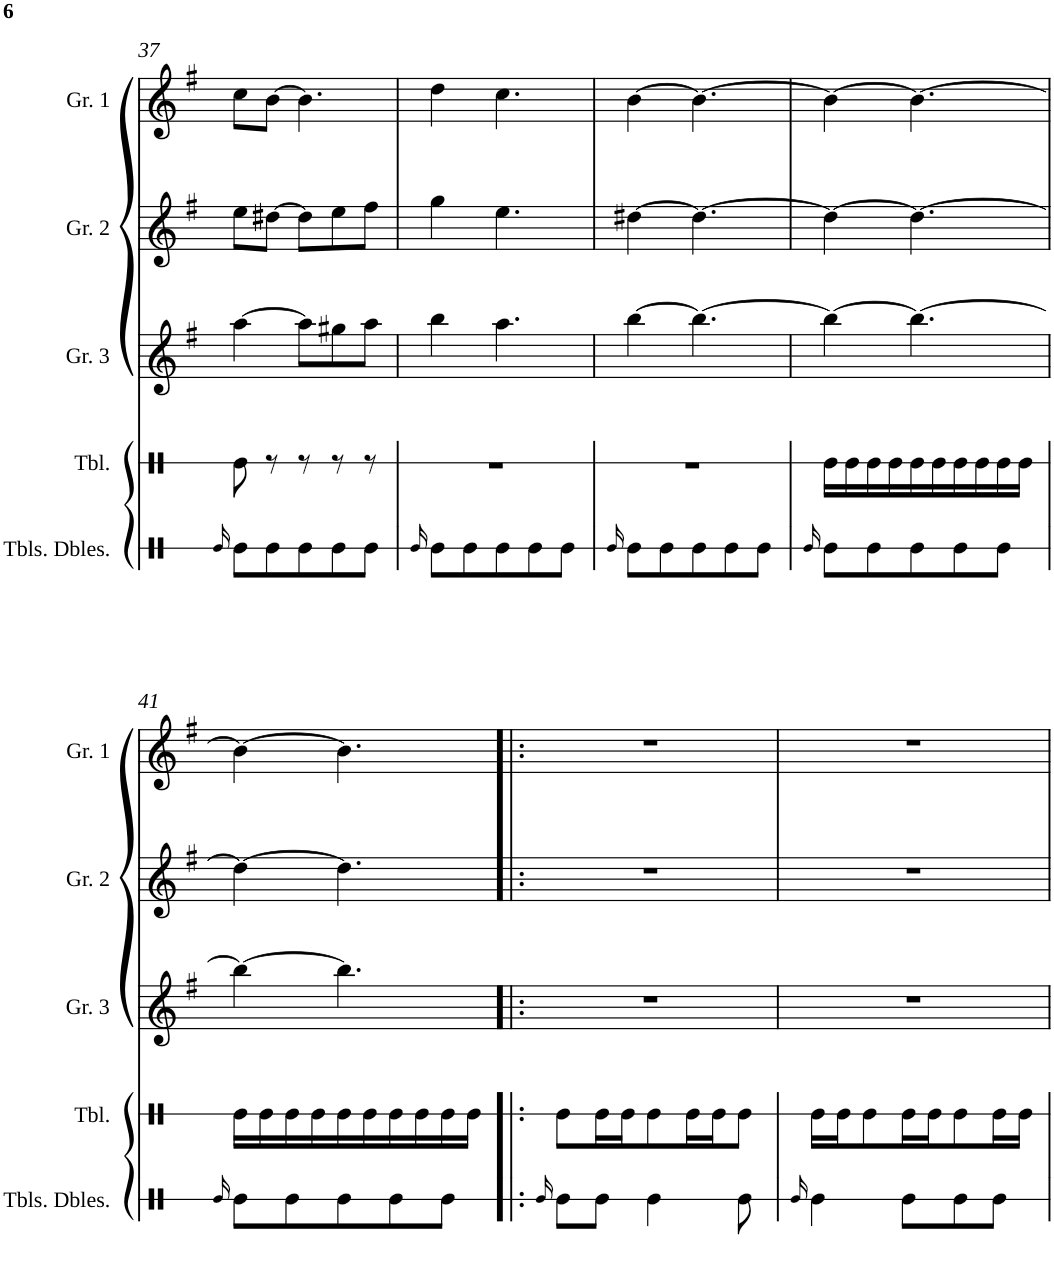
**kern	**kern	**kern	**kern	**kern
*part5	*part4	*part3	*part2	*part1
*staff5	*staff4	*staff3	*staff2	*staff1
*I"Timbals dels Diables	*I"Timbal	*I"Gralla 3	*I"Gralla 2	*I"Gralla 1
*I'Tbls. Dbles.	*I'Tbl.	*I'Gr. 3	*I'Gr. 2	*I'Gr. 1
!!LO:PB:g=z
*clefX	*clefX	*clefG2	*clefG2	*clefG2
*k[f#]	*k[f#]	*k[f#]	*k[f#]	*k[f#]
*G:	*G:	*G:	*G:	*G:
*M3/8	*M3/8	*M3/8	*M3/8	*M3/8
=37	=37	=37	=37	=37
16qRe/	.	.	.	.
8Re\L	8Re\	[4aa\	8ee\L	8cc\L
8Re\	8r	.	[8dd#X\J	[8b\J
8Re\	8r	8aa\L]	8dd#\L]	8b\_
8Re\	8r	8gg#X\	8ee\	4ryy
8Re\J	8r	8aa\J	8ff#\J	.
=38	=38	=38	=38	=38
16qRe/	.	.	.	.
8Re\L	4.r	4bb\	4gg\	4dd\
8Re\	.	.	.	.
8Re\	.	[8aa\	[8ee\	4b\]
8Re\	4ryy	4ryy	4ryy	.
8Re\J	.	.	.	[8cc\
=39	=39	=39	=39	=39
16qRe/	.	.	.	.
8Re\L	4.r	[4bb\	[4dd#X\	[4b\
8Re\	.	.	.	.
8Re\	.	4aa\]	4ee\]	4cc\]
8Re\	4ryy	.	.	.
8Re\J	.	8bb\_	8dd#\_	8b\_
=40	=40	=40	=40	=40
16qRe/	.	.	.	.
8Re\L	16Re\LL	4bb\_	4dd#\_	4b\_
.	16Re\	.	.	.
8Re\	16Re\	.	.	.
.	16Re\	.	.	.
8Re\	16Re\	4bb\_	4dd#\_	4b\_
.	16Re\	.	.	.
8Re\	16Re\	.	.	.
.	16Re\	.	.	.
8Re\J	16Re\	8bb\_	8dd#\_	8b\_
.	16Re\JJ	.	.	.
!!LO:LB:g=z
=41	=41	=41	=41	=41
16qRe/	.	.	.	.
8Re\L	16Re\LL	4bb\_	4dd#\_	4b\_
.	16Re\	.	.	.
8Re\	16Re\	.	.	.
.	16Re\	.	.	.
8Re\	16Re\	4bb\_	4dd#\_	4b\_
.	16Re\	.	.	.
8Re\	16Re\	.	.	.
.	16Re\	.	.	.
8Re\J	16Re\	8bb\_	8dd#\_	8b\_
.	16Re\JJ	.	.	.
=42!|:	=42!|:	=42!|:	=42!|:	=42!|:
16qRe/	.	.	.	.
8Re\L	8Re\L	4.r	4.r	4.r
8Re\J	16Re\L	.	.	.
.	16Re\J	.	.	.
[8Re\	8Re\	.	.	.
8ryy	16Re\L	4bb\]	4dd#\]	4b\]
.	16Re\J	.	.	.
8Re\	8Re\J	.	.	.
=43	=43	=43	=43	=43
16qRe/	.	.	.	.
4Re\	16Re\LL	4.r	4.r	4.r
.	16Re\J	.	.	.
.	8Re\	.	.	.
8Re\]	16Re\L	.	.	.
.	16Re\J	.	.	.
8Re\L	8Re\	4.ryy	4.ryy	4.ryy
8Re\	16Re\L	.	.	.
.	16Re\JJ	.	.	.
8Re\J	8ryy	.	.	.
=	=	=	=	=
*-	*-	*-	*-	*-
